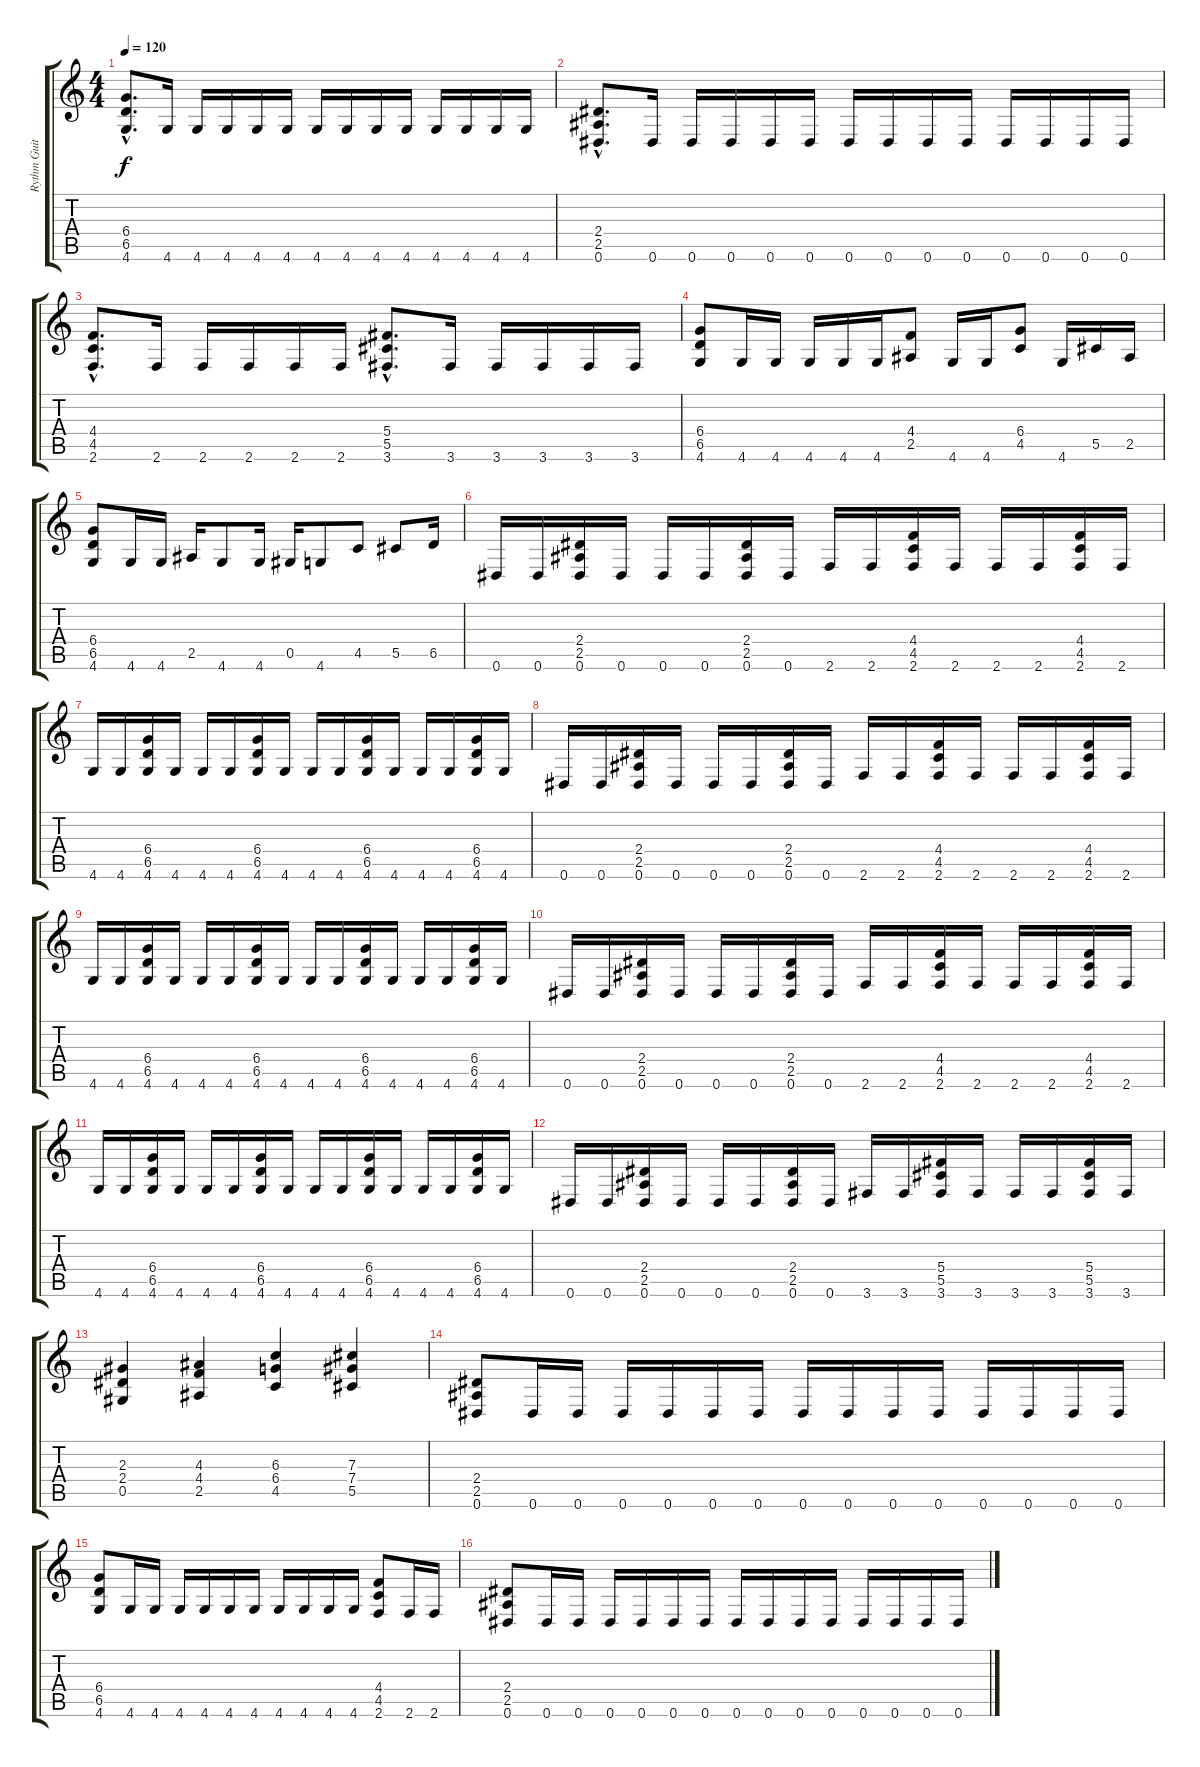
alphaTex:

\track ("Rythm Guitar" "Rythm Guit") {instrument distortionguitar}
\staff {score tabs}
\tuning (Eb4 Bb3 Gb3 Db3 Ab2 Eb2) {hide}
\ts (4 4)
\tempo 120
\clef g2
\ks c
(6.4{hac} 6.5{hac} 4.6{hac}).8{d dy f} 4.6.16 4.6.16 4.6.16 4.6.16 4.6.16 4.6.16 4.6.16 4.6.16 4.6.16 4.6.16 4.6.16 4.6.16 4.6.16 |
(2.4{hac} 2.5{hac} 0.6{hac}).8{d} 0.6.16 0.6.16 0.6.16 0.6.16 0.6.16 0.6.16 0.6.16 0.6.16 0.6.16 0.6.16 0.6.16 0.6.16 0.6.16 |
(4.4{hac} 4.5{hac} 2.6{hac}).8{d} 2.6.16 2.6.16 2.6.16 2.6.16 2.6.16 (5.4{hac} 5.5{hac} 3.6{hac}).8{d} 3.6.16 3.6.16 3.6.16 3.6.16 3.6.16 |
(6.4 6.5 4.6).8 4.6.16 4.6.16 4.6.16 4.6.16 4.6.16 (4.4 2.5).8 4.6.16 4.6.16 (6.4 4.5).8 4.6.16 5.5.16 2.5.16 |
(6.4 6.5 4.6).8 4.6.16 4.6.16 2.5.16 4.6.8 4.6.16 0.5.16 4.6.8 4.5.8 5.5.8 6.5.16 |
0.6.16 0.6.16 (2.4 2.5 0.6).16 0.6.16 0.6.16 0.6.16 (2.4 2.5 0.6).16 0.6.16 2.6.16 2.6.16 (4.4 4.5 2.6).16 2.6.16 2.6.16 2.6.16 (4.4 4.5 2.6).16 2.6.16 |
4.6.16 4.6.16 (6.4 6.5 4.6).16 4.6.16 4.6.16 4.6.16 (6.4 6.5 4.6).16 4.6.16 4.6.16 4.6.16 (6.4 6.5 4.6).16 4.6.16 4.6.16 4.6.16 (6.4 6.5 4.6).16 4.6.16 |
0.6.16 0.6.16 (2.4 2.5 0.6).16 0.6.16 0.6.16 0.6.16 (2.4 2.5 0.6).16 0.6.16 2.6.16 2.6.16 (4.4 4.5 2.6).16 2.6.16 2.6.16 2.6.16 (4.4 4.5 2.6).16 2.6.16 |
4.6.16 4.6.16 (6.4 6.5 4.6).16 4.6.16 4.6.16 4.6.16 (6.4 6.5 4.6).16 4.6.16 4.6.16 4.6.16 (6.4 6.5 4.6).16 4.6.16 4.6.16 4.6.16 (6.4 6.5 4.6).16 4.6.16 |
0.6.16 0.6.16 (2.4 2.5 0.6).16 0.6.16 0.6.16 0.6.16 (2.4 2.5 0.6).16 0.6.16 2.6.16 2.6.16 (4.4 4.5 2.6).16 2.6.16 2.6.16 2.6.16 (4.4 4.5 2.6).16 2.6.16 |
4.6.16 4.6.16 (6.4 6.5 4.6).16 4.6.16 4.6.16 4.6.16 (6.4 6.5 4.6).16 4.6.16 4.6.16 4.6.16 (6.4 6.5 4.6).16 4.6.16 4.6.16 4.6.16 (6.4 6.5 4.6).16 4.6.16 |
0.6.16 0.6.16 (2.4 2.5 0.6).16 0.6.16 0.6.16 0.6.16 (2.4 2.5 0.6).16 0.6.16 3.6.16 3.6.16 (5.4 5.5 3.6).16 3.6.16 3.6.16 3.6.16 (5.4 5.5 3.6).16 3.6.16 |
(2.3 2.4 0.5).4 (4.3 4.4 2.5).4 (6.3 6.4 4.5).4 (7.3 7.4 5.5).4 |
(2.4 2.5 0.6).8 0.6.16 0.6.16 0.6.16 0.6.16 0.6.16 0.6.16 0.6.16 0.6.16 0.6.16 0.6.16 0.6.16 0.6.16 0.6.16 0.6.16 |
(6.4 6.5 4.6).8 4.6.16 4.6.16 4.6.16 4.6.16 4.6.16 4.6.16 4.6.16 4.6.16 4.6.16 4.6.16 (4.4 4.5 2.6).8 2.6.16 2.6.16 |
(2.4 2.5 0.6).8 0.6.16 0.6.16 0.6.16 0.6.16 0.6.16 0.6.16 0.6.16 0.6.16 0.6.16 0.6.16 0.6.16 0.6.16 0.6.16 0.6.16
